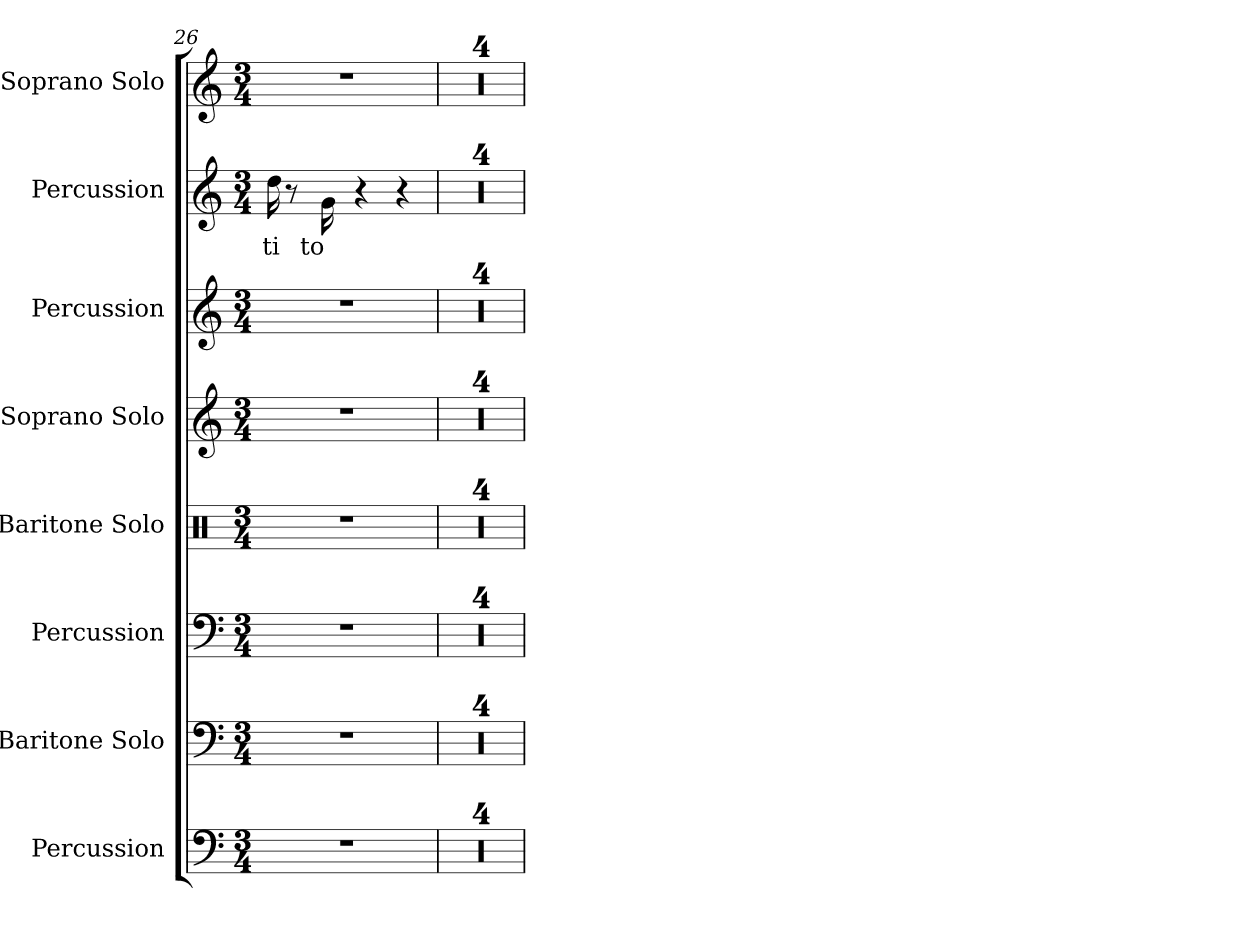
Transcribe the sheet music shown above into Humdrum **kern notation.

**kern	**kern	**kern	**kern	**kern	**kern	**kern	**text	**kern
*part8	*part7	*part6	*part5	*part4	*part3	*part2	*part2	*part1
*staff8	*staff7	*staff6	*staff5	*staff4	*staff3	*staff2	*staff2	*staff1
*I"Percussion	*I"Baritone Solo	*I"Percussion	*I"Baritone Solo	*I"Soprano Solo	*I"Percussion	*I"Percussion	*	*I"Soprano Solo
*I'Perc.	*	*I'Perc.	*	*	*I'Perc.	*I'Perc.	*	*
*clefF4	*clefF4	*clefF4	*clefX	*clefG2	*clefG2	*clefG2	*	*clefG2
*k[]	*k[]	*k[]	*k[]	*k[]	*k[]	*k[]	*	*k[]
*M3/4	*M3/4	*M3/4	*M3/4	*M3/4	*M3/4	*M3/4	*	*M3/4
=26	=26	=26	=26	=26	=26	=26	=26	=26
!	!	!	!	!	!	!	!LO:LY:b	!
*	*	*	*	*	*	*^	*	*
2.r	2.r	2.r	2.r	2.r	2.r	16dd\	16dd\yy	ti	2.r
.	.	.	.	.	.	8r	16ryy	.	.
.	.	.	.	.	.	.	16ryy	.	.
!	!	!	!	!	!	!	!	!LO:LY:b	!
.	.	.	.	.	.	16g\	16f\yy	to	.
.	.	.	.	.	.	4r	4ryy	.	.
.	.	.	.	.	.	4r	4ryy	.	.
*	*	*	*	*	*	*v	*v	*	*
=27	=27	=27	=27	=27	=27	=27	=27	=27
2.r	2.r	2.r	2.r	2.r	2.r	2.r	.	2.r
=28	=28	=28	=28	=28	=28	=28	=28	=28
2.r	2.r	2.r	2.r	2.r	2.r	2.r	.	2.r
=29	=29	=29	=29	=29	=29	=29	=29	=29
2.r	2.r	2.r	2.r	2.r	2.r	2.r	.	2.r
=30	=30	=30	=30	=30	=30	=30	=30	=30
2.r	2.r	2.r	2.r	2.r	2.r	2.r	.	2.r
=	=	=	=	=	=	=	=	=
*-	*-	*-	*-	*-	*-	*-	*-	*-
